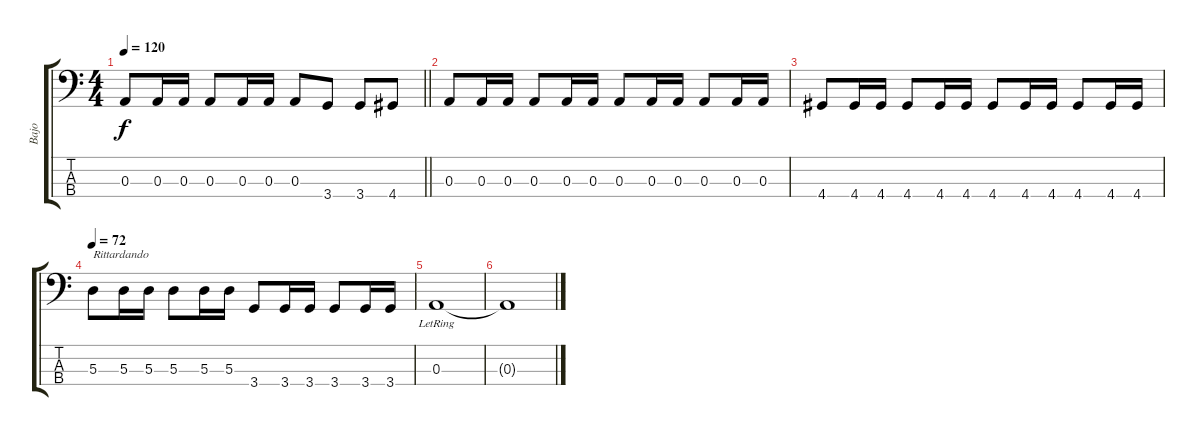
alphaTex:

\track ("Bajo" "Bajo") {instrument electricbasspick}
\staff {score tabs}
\tuning (G2 D2 A1 E1) {hide}
\ts (4 4)
\tempo 120
\clef f4
\barLineRight lightlight
\ks c
0.3.8{dy f} 0.3.16 0.3.16 0.3.8 0.3.16 0.3.16 0.3.8 3.4.8 3.4.8 4.4.8 |
0.3.8 0.3.16 0.3.16 0.3.8 0.3.16 0.3.16 0.3.8 0.3.16 0.3.16 0.3.8 0.3.16 0.3.16 |
4.4.8 4.4.16 4.4.16 4.4.8 4.4.16 4.4.16 4.4.8 4.4.16 4.4.16 4.4.8 4.4.16 4.4.16 |
\tempo 72
5.3.8{txt "Rittardando"} 5.3.16 5.3.16 5.3.8 5.3.16 5.3.16 3.4.8 3.4.16 3.4.16 3.4.8 3.4.16 3.4.16 |
0.3{lr}.1 |
0.3{t}.1
